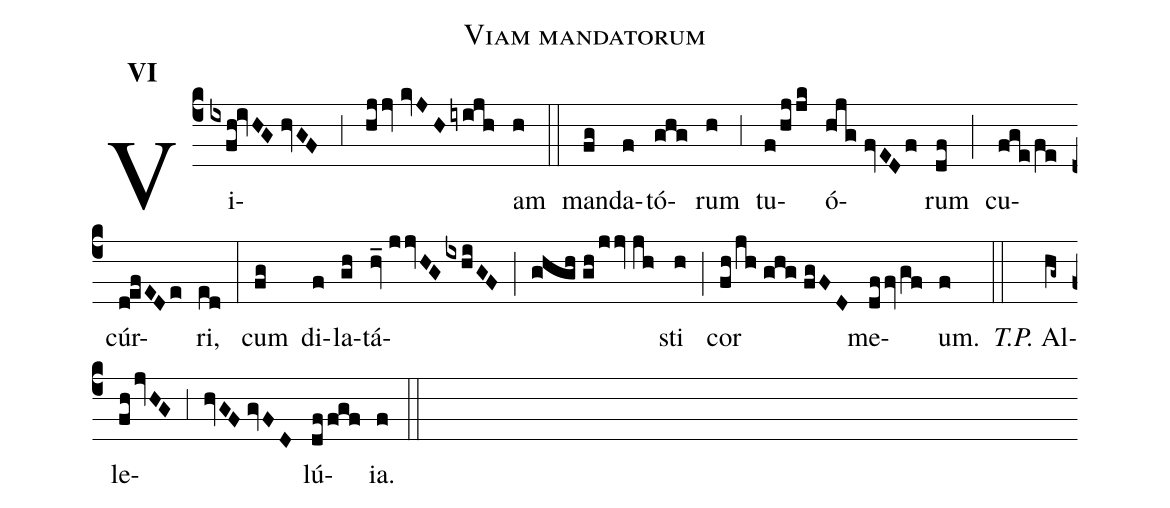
name:Viam mandatorum;
mode:VI;
office-part:Offertoria;
%%
(c4) Vi(ixfh!ivHG//hvGF,3hjjv//kvJH/iyijh)am(h) (::) man(fg)da(f)tó(ghg)rum(h) (,3) tu(f/hjjk)ó(hjg//fvEDf)rum(df) (;) cu(fge/fe)cúr(d!efEDe)ri,(ed) (:) cum(fg) di(f)la(gh)tá(hv_//jjvHG/ixhiGF)(;)(ghgh//gh/jjv//jh)sti(h) (;) cor(fh/jh//ghg//fgFD) me(dffv/gf)um.(f) (::) <i>T.P.</i> Al(hg~)le(fh/jvHG)(,3)(hvGF//gvFD)lú(dffgf)ia.(f) (::)
